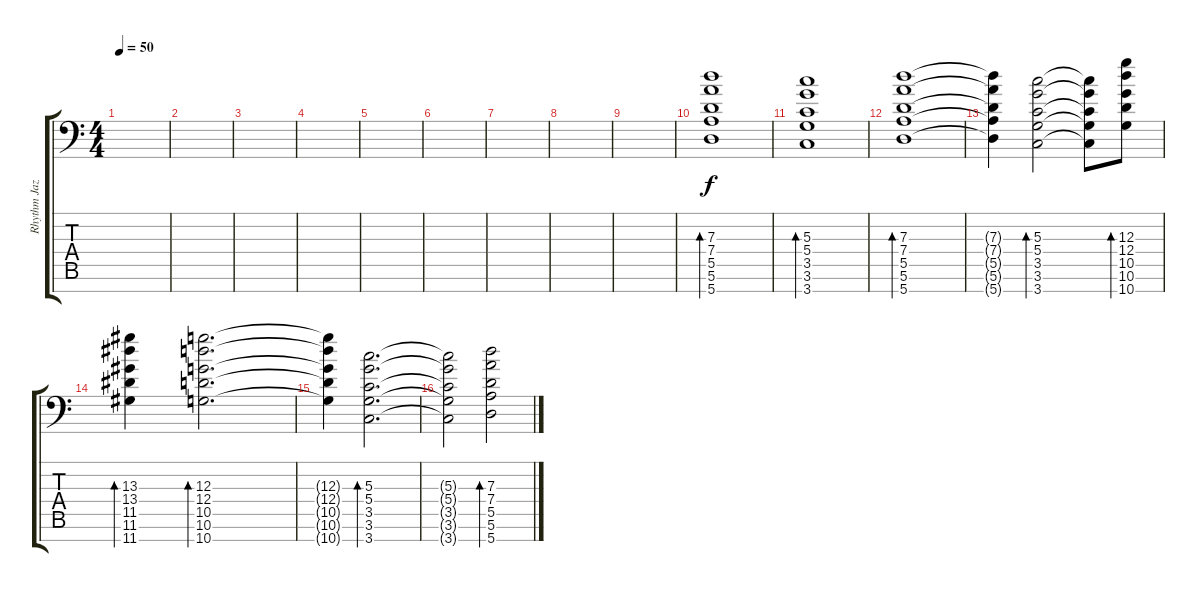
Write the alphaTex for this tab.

\track ("Rhythm Jazz Guitar" "Rhythm Jaz") {instrument electricguitarjazz}
\staff {score tabs}
\tuning (E4 B3 G3 D3 A2 E2 A1) {hide}
\ts (4 4)
\tempo 50
\clef f4
\ks c
|
|
|
|
|
|
|
|
|
(7.3 7.4 5.5 5.6 5.7).1{bd 120} |
(5.3 5.4 3.5 3.6 3.7).1{bd 120} |
(7.3 7.4 5.5 5.6 5.7).1{bd 120} |
(7.3{t} 7.4{t} 5.5{t} 5.6{t} 5.7{t}).4 (5.3 5.4 3.5 3.6 3.7).2{bd 120} (5.3{t} 5.4{t} 3.5{t} 3.6{t} 3.7{t}).8 (12.3 12.4 10.5 10.6 10.7).8{bd 120} |
(13.3 13.4 11.5 11.6 11.7).4{bd 120} (12.3 12.4 10.5 10.6 10.7).2{d bd 120} |
(12.3{t} 12.4{t} 10.5{t} 10.6{t} 10.7{t}).4 (5.3 5.4 3.5 3.6 3.7).2{d bd 120} |
(5.3{t} 5.4{t} 3.5{t} 3.6{t} 3.7{t}).2 (7.3 7.4 5.5 5.6 5.7).2{bd 120}
